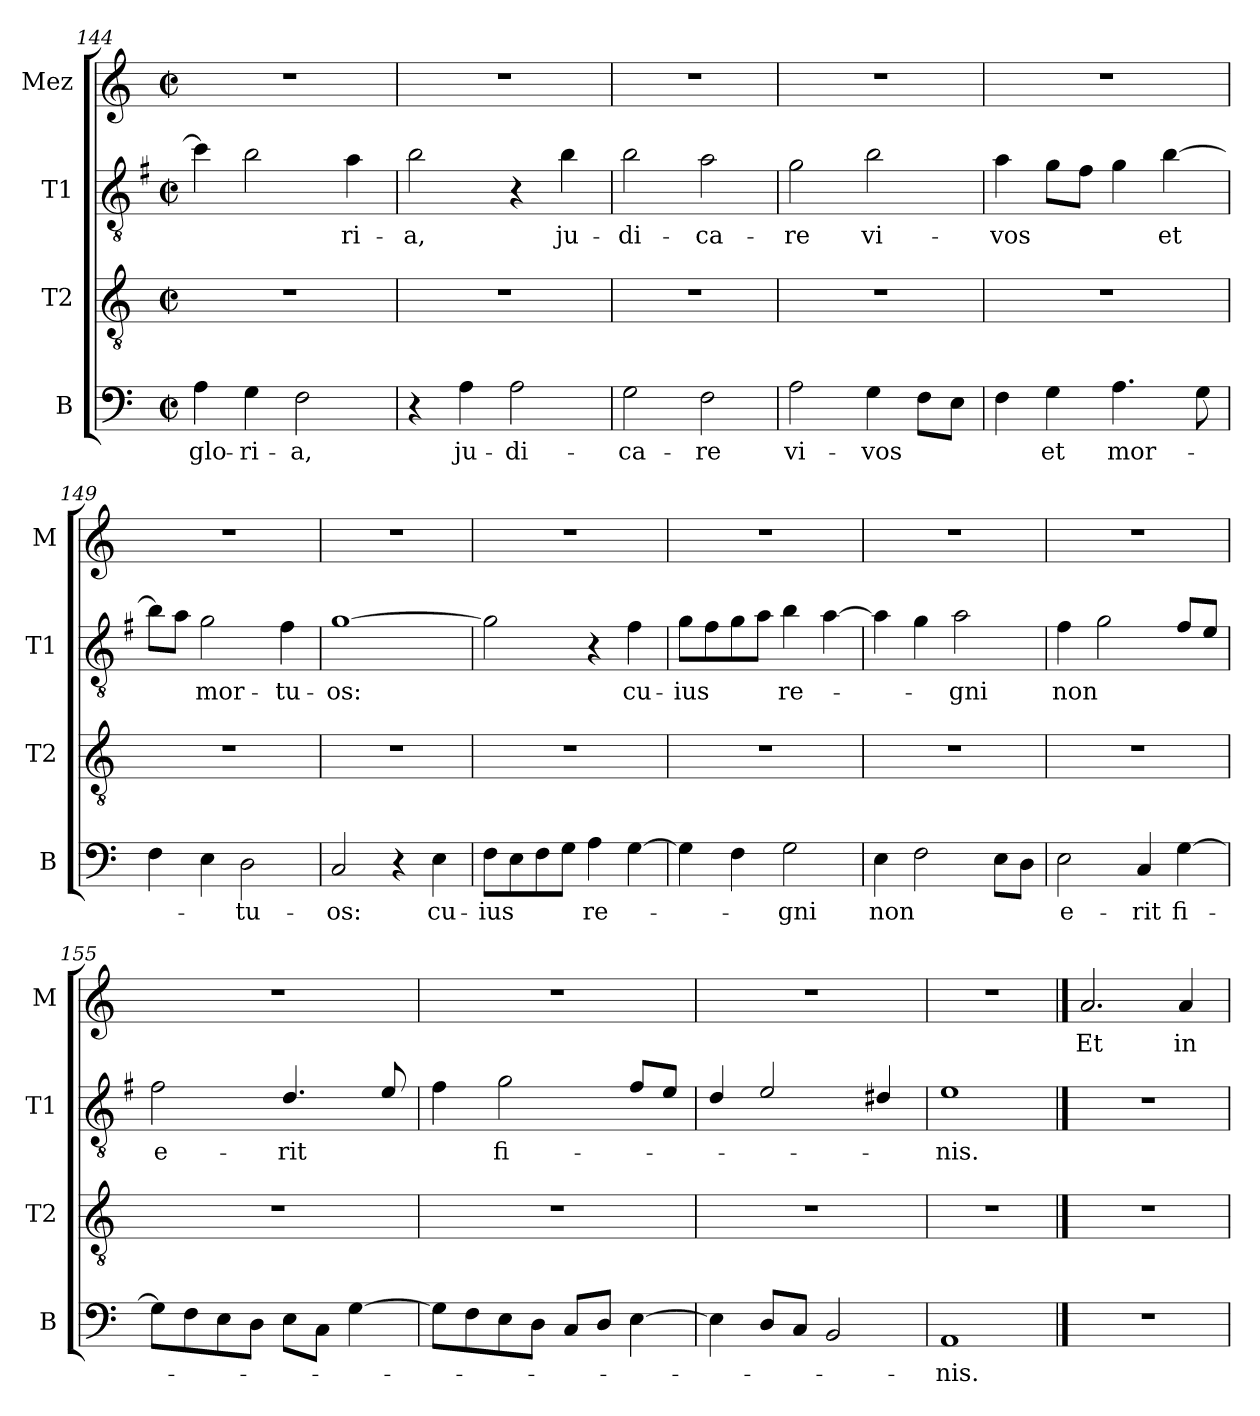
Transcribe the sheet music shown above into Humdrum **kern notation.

**kern	**text	**kern	**kern	**text	**kern	**text
*part4	*part4	*part3	*part2	*part2	*part1	*part1
*staff4	*staff4	*staff3	*staff2	*staff2	*staff1	*staff1
*I"B	*	*I"T2	*I"T1	*	*I"Mez	*
*I'B	*	*I'T2	*I'T1	*	*I'M	*
*clefF4	*	*clefGv2	*clefGv2	*	*clefG2	*
*	*	*	*ITrd4c7	*	*	*
*k[]	*	*k[]	*k[]	*	*k[]	*
*M2/2	*	*M2/2	*M2/2	*	*M2/2	*
*met(c|)	*	*met(c|)	*met(c|)	*	*met(c|)	*
=144	=144	=144	=144	=144	=144	=144
!	!LO:LY:b	!	!	!	!	!
4A\	glo-	1r	4f\]	.	1r	.
!	!LO:LY:b	!	!	!	!	!
4G\	-ri-	.	2e\	.	.	.
!	!LO:LY:b	!	!	!	!	!
2F\	-a,	.	.	.	.	.
!	!	!	!	!LO:LY:b	!	!
.	.	.	4d\	-ri-	.	.
=145	=145	=145	=145	=145	=145	=145
!	!	!	!	!LO:LY:b	!	!
4r	.	1r	2e\	-a,	1r	.
!	!LO:LY:b	!	!	!	!	!
4A\	ju-	.	.	.	.	.
!	!LO:LY:b	!	!	!	!	!
2A\	-di-	.	4r	.	.	.
!	!	!	!	!LO:LY:b	!	!
.	.	.	4e\	ju-	.	.
!!LO:LB:g=z
=146	=146	=146	=146	=146	=146	=146
!	!LO:LY:b	!	!	!LO:LY:b	!	!
2G\	-ca-	1r	2e\	-di-	1r	.
!	!LO:LY:b	!	!	!LO:LY:b	!	!
2F\	-re	.	2d\	-ca-	.	.
=147	=147	=147	=147	=147	=147	=147
!	!LO:LY:b	!	!	!LO:LY:b	!	!
2A\	vi-	1r	2c\	-re	1r	.
!	!LO:LY:b	!	!	!LO:LY:b	!	!
4G\	-vos	.	2e\	vi-	.	.
8F\L	.	.	.	.	.	.
8E\J	.	.	.	.	.	.
=148	=148	=148	=148	=148	=148	=148
!	!	!	!	!LO:LY:b	!	!
4F\	.	1r	4d\	-vos	1r	.
!	!LO:LY:b	!	!	!	!	!
4G\	et	.	8c\L	.	.	.
.	.	.	8B\J	.	.	.
!	!LO:LY:b	!	!	!	!	!
4.A\	mor-	.	4c\	.	.	.
!	!	!	!	!LO:LY:b	!	!
.	.	.	[4e\	et	.	.
8G\	.	.	.	.	.	.
=149	=149	=149	=149	=149	=149	=149
4F\	.	1r	8e\L]	.	1r	.
.	.	.	8d\J	.	.	.
!	!	!	!	!LO:LY:b	!	!
4E\	.	.	2c\	mor-	.	.
!	!LO:LY:b	!	!	!	!	!
2D\	tu-	.	.	.	.	.
!	!	!	!	!LO:LY:b	!	!
.	.	.	4B\	-tu-	.	.
=150	=150	=150	=150	=150	=150	=150
!	!LO:LY:b	!	!	!LO:LY:b	!	!
2C/	-os:	1r	[1c	-os:	1r	.
4r	.	.	.	.	.	.
!	!LO:LY:b	!	!	!	!	!
4E\	cu-	.	.	.	.	.
=151	=151	=151	=151	=151	=151	=151
!	!LO:LY:b	!	!	!	!	!
8F\L	-ius	1r	2c\]	.	1r	.
8E\	.	.	.	.	.	.
8F\	.	.	.	.	.	.
8G\J	.	.	.	.	.	.
!	!LO:LY:b	!	!	!	!	!
4A\	re-	.	4r	.	.	.
!	!	!	!	!LO:LY:b	!	!
[4G\	.	.	4B\	cu-	.	.
=152	=152	=152	=152	=152	=152	=152
!	!	!	!	!LO:LY:b	!	!
4G\]	.	1r	8c\L	-ius	1r	.
.	.	.	8B\	.	.	.
4F\	.	.	8c\	.	.	.
.	.	.	8d\J	.	.	.
!	!LO:LY:b	!	!	!LO:LY:b	!	!
2G\	-gni	.	4e\	re-	.	.
.	.	.	[4d\	.	.	.
!!LO:LB:g=z
=153	=153	=153	=153	=153	=153	=153
!	!LO:LY:b	!	!	!	!	!
4E\	non	1r	4d\]	.	1r	.
2F\	.	.	4c\	.	.	.
!	!	!	!	!LO:LY:b	!	!
.	.	.	2d\	-gni	.	.
8E\L	.	.	.	.	.	.
8D\J	.	.	.	.	.	.
=154	=154	=154	=154	=154	=154	=154
!	!LO:LY:b	!	!	!LO:LY:b	!	!
2E\	e-	1r	4B\	non	1r	.
.	.	.	2c\	.	.	.
!	!LO:LY:b	!	!	!	!	!
4C/	-rit	.	.	.	.	.
!	!LO:LY:b	!	!	!	!	!
[4G\	fi-	.	8B/L	.	.	.
.	.	.	8A/J	.	.	.
=155	=155	=155	=155	=155	=155	=155
!	!	!	!	!LO:LY:b	!	!
8G\L]	.	1r	2B\	e-	1r	.
8F\	.	.	.	.	.	.
8E\	.	.	.	.	.	.
8D\J	.	.	.	.	.	.
!	!	!	!	!LO:LY:b	!	!
8E\L	.	.	4.G/	-rit	.	.
8C\J	.	.	.	.	.	.
[4G\	.	.	.	.	.	.
.	.	.	8A/	.	.	.
=156	=156	=156	=156	=156	=156	=156
8G\L]	.	1r	4B\	.	1r	.
8F\	.	.	.	.	.	.
!	!	!	!	!LO:LY:b	!	!
8E\	.	.	2c\	fi-	.	.
8D\J	.	.	.	.	.	.
8C/L	.	.	.	.	.	.
8D/J	.	.	.	.	.	.
[4E\	.	.	8B/L	.	.	.
.	.	.	8A/J	.	.	.
=157	=157	=157	=157	=157	=157	=157
4E\]	.	1r	4G/	.	1r	.
8D/L	.	.	2A/	.	.	.
8C/J	.	.	.	.	.	.
2BB/	.	.	.	.	.	.
.	.	.	4G#X/	.	.	.
=158	=158	=158	=158	=158	=158	=158
!	!LO:LY:b	!	!	!LO:LY:b	!	!
1AA	-nis.	1r	1A	-nis.	1r	.
==159	==159	==159	==159	==159	==159	==159
!	!	!	!	!	!	!LO:LY:b
1r	.	1r	1r	.	2.a/	Et
!	!	!	!	!	!	!LO:LY:b
.	.	.	.	.	4a/	in
=	=	=	=	=	=	=
*-	*-	*-	*-	*-	*-	*-
